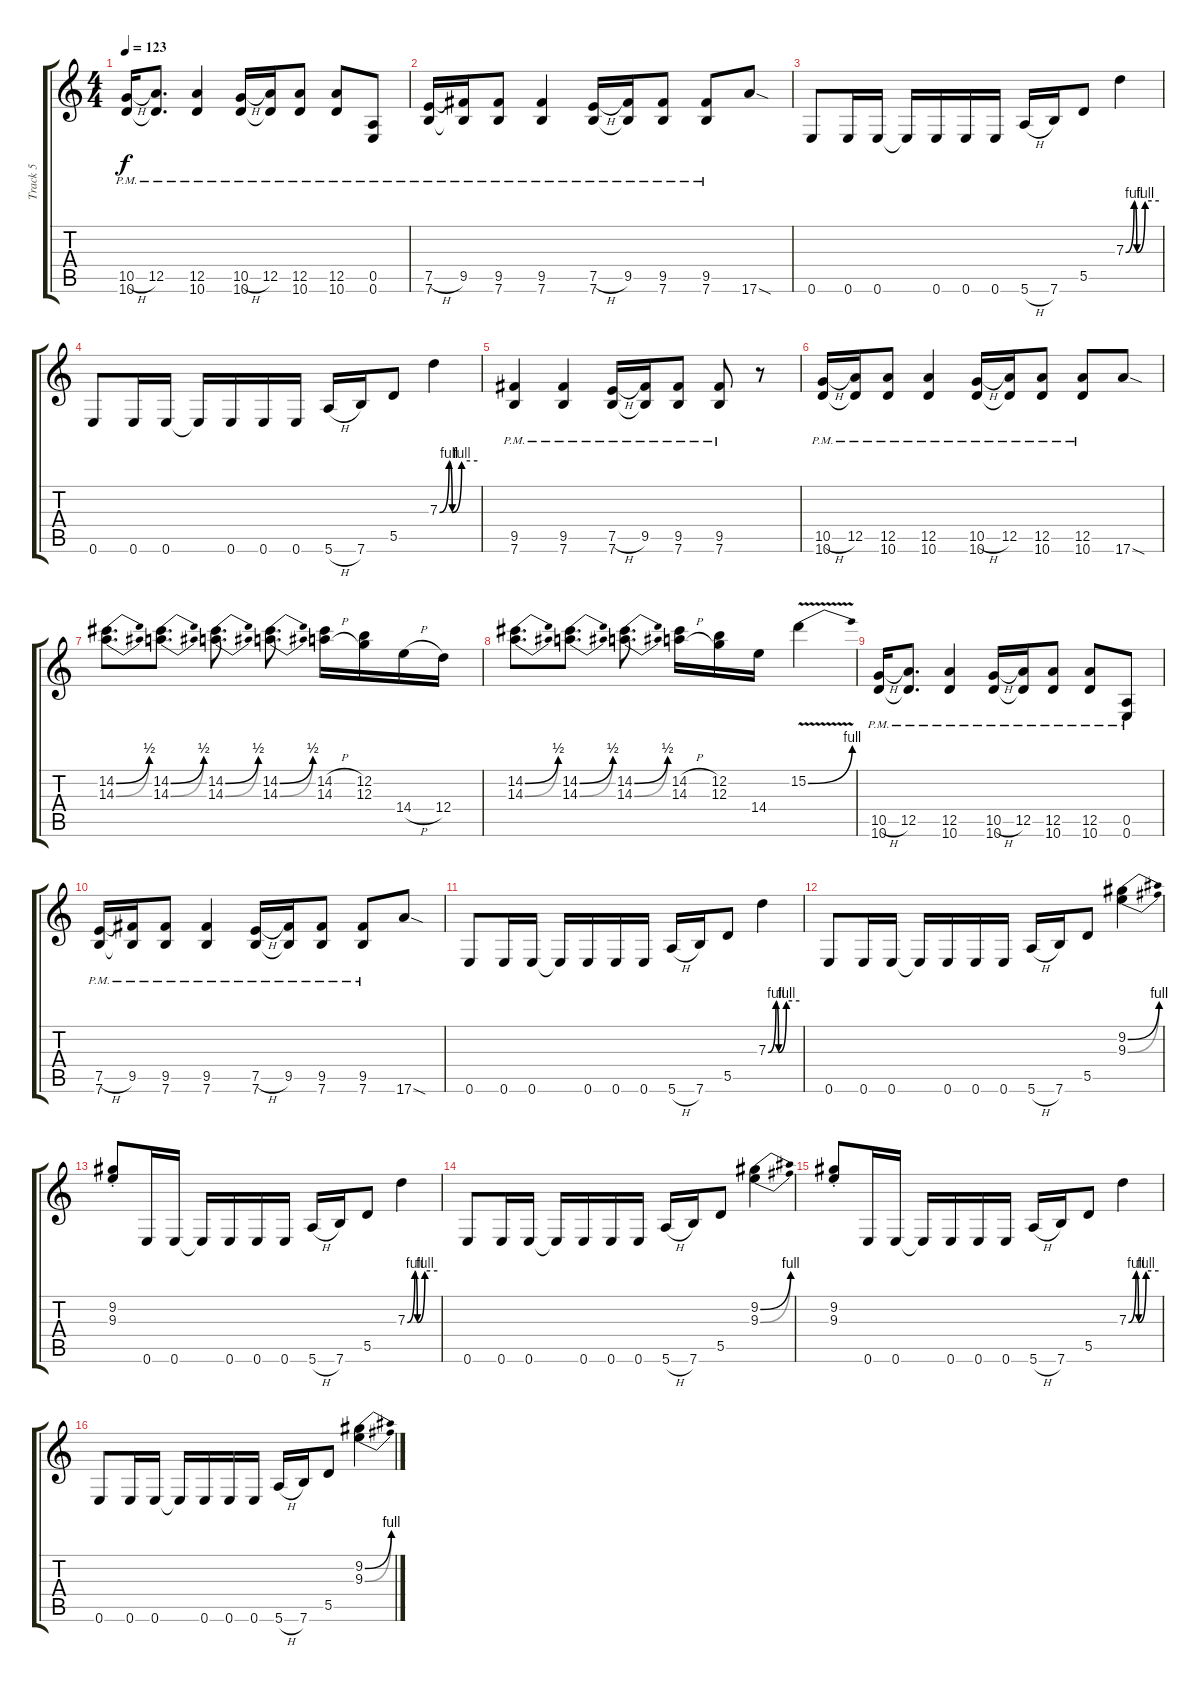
\track ("Track 5" "Track 5") {instrument overdrivenguitar}
\staff {score tabs}
\tuning (E4 B3 G3 D3 A2 E2) {hide}
\ts (4 4)
\tempo 123
\clef g2
\ks c
(10.5{h pm} 10.6{pm}).16{dy f} (12.5{pm} 10.6{pm t}).8{d} (12.5{pm} 10.6{pm}).4 (10.5{h pm} 10.6{pm}).16 (12.5{pm} 10.6{pm t}).16 (12.5{pm} 10.6{pm}).8 (12.5{pm} 10.6{pm}).8 (0.5{pm} 0.6{pm}).8 |
(7.5{h pm} 7.6{pm}).16 (9.5{pm} 7.6{pm t}).16 (9.5{pm} 7.6{pm}).8 (9.5{pm} 7.6{pm}).4 (7.5{h pm} 7.6{pm}).16 (9.5{pm} 7.6{pm t}).16 (9.5{pm} 7.6{pm}).8 (9.5{pm} 7.6{pm}).8 17.6{sod}.8 |
0.6.8 0.6.16 0.6.16 0.6{t}.16 0.6.16 0.6.16 0.6.16 5.6{h}.16 7.6.16 5.5.8 7.3{be (custom 0 0 15 4 20 0 35 4 60 4)}.4 |
0.6.8 0.6.16 0.6.16 0.6{t}.16 0.6.16 0.6.16 0.6.16 5.6{h}.16 7.6.16 5.5.8 7.3{be (custom 0 0 15 4 20 0 35 4 60 4)}.4 |
(9.5{pm} 7.6{pm}).4 (9.5{pm} 7.6{pm}).4 (7.5{h pm} 7.6{pm}).16 (9.5{pm} 7.6{pm t}).16 (9.5{pm} 7.6{pm}).8 (9.5{pm} 7.6{pm}).8 r.8 |
(10.5{h pm} 10.6{pm}).16 (12.5{pm} 10.6{pm t}).16 (12.5{pm} 10.6{pm}).8 (12.5{pm} 10.6{pm}).4 (10.5{h pm} 10.6{pm}).16 (12.5{pm} 10.6{pm t}).16 (12.5{pm} 10.6{pm}).8 (12.5{pm} 10.6{pm}).8 17.6{sod}.8 |
(14.2{be (bend 0 0 60 2)} 14.3{be (bend 0 0 60 2)}).8{d} (14.2{be (bend 0 0 60 2)} 14.3{be (bend 0 0 60 2)}).8{d} (14.2{be (bend 0 0 60 2)} 14.3{be (bend 0 0 60 2)}).8{d} (14.2{be (bend 0 0 60 2)} 14.3{be (bend 0 0 60 2)}).8{d} (14.2{h} 14.3{h}).16 (12.2 12.3).16 14.4{h}.16 12.4.16 |
(14.2{be (bend 0 0 60 2)} 14.3{be (bend 0 0 60 2)}).8{d} (14.2{be (bend 0 0 60 2)} 14.3{be (bend 0 0 60 2)}).8{d} (14.2{be (bend 0 0 60 2)} 14.3{be (bend 0 0 60 2)}).8{d} (14.2{h} 14.3{h}).16 (12.2 12.3).16 14.4.16 15.2{be (bend 0 0 60 4) v}.4 |
(10.5{h pm} 10.6{pm}).16 (12.5{pm} 10.6{pm t}).8{d} (12.5{pm} 10.6{pm}).4 (10.5{h pm} 10.6{pm}).16 (12.5{pm} 10.6{pm t}).16 (12.5{pm} 10.6{pm}).8 (12.5{pm} 10.6{pm}).8 (0.5{pm} 0.6{pm}).8 |
(7.5{h pm} 7.6{pm}).16 (9.5{pm} 7.6{pm t}).16 (9.5{pm} 7.6{pm}).8 (9.5{pm} 7.6{pm}).4 (7.5{h pm} 7.6{pm}).16 (9.5{pm} 7.6{pm t}).16 (9.5{pm} 7.6{pm}).8 (9.5{pm} 7.6{pm}).8 17.6{sod}.8 |
0.6.8 0.6.16 0.6.16 0.6{t}.16 0.6.16 0.6.16 0.6.16 5.6{h}.16 7.6.16 5.5.8 7.3{be (custom 0 0 15 4 20 0 35 4 60 4)}.4 |
0.6.8 0.6.16 0.6.16 0.6{t}.16 0.6.16 0.6.16 0.6.16 5.6{h}.16 7.6.16 5.5.8 (9.2{be (bend 0 0 60 4)} 9.3{be (bend 0 0 60 4)}).4 |
(9.2{st} 9.3{st}).8 0.6.16 0.6.16 0.6{t}.16 0.6.16 0.6.16 0.6.16 5.6{h}.16 7.6.16 5.5.8 7.3{be (custom 0 0 15 4 20 0 35 4 60 4)}.4 |
0.6.8 0.6.16 0.6.16 0.6{t}.16 0.6.16 0.6.16 0.6.16 5.6{h}.16 7.6.16 5.5.8 (9.2{be (bend 0 0 60 4)} 9.3{be (bend 0 0 60 4)}).4 |
(9.2{st} 9.3{st}).8 0.6.16 0.6.16 0.6{t}.16 0.6.16 0.6.16 0.6.16 5.6{h}.16 7.6.16 5.5.8 7.3{be (custom 0 0 15 4 20 0 35 4 60 4)}.4 |
0.6.8 0.6.16 0.6.16 0.6{t}.16 0.6.16 0.6.16 0.6.16 5.6{h}.16 7.6.16 5.5.8 (9.2{be (bend 0 0 60 4)} 9.3{be (bend 0 0 60 4)}).4
